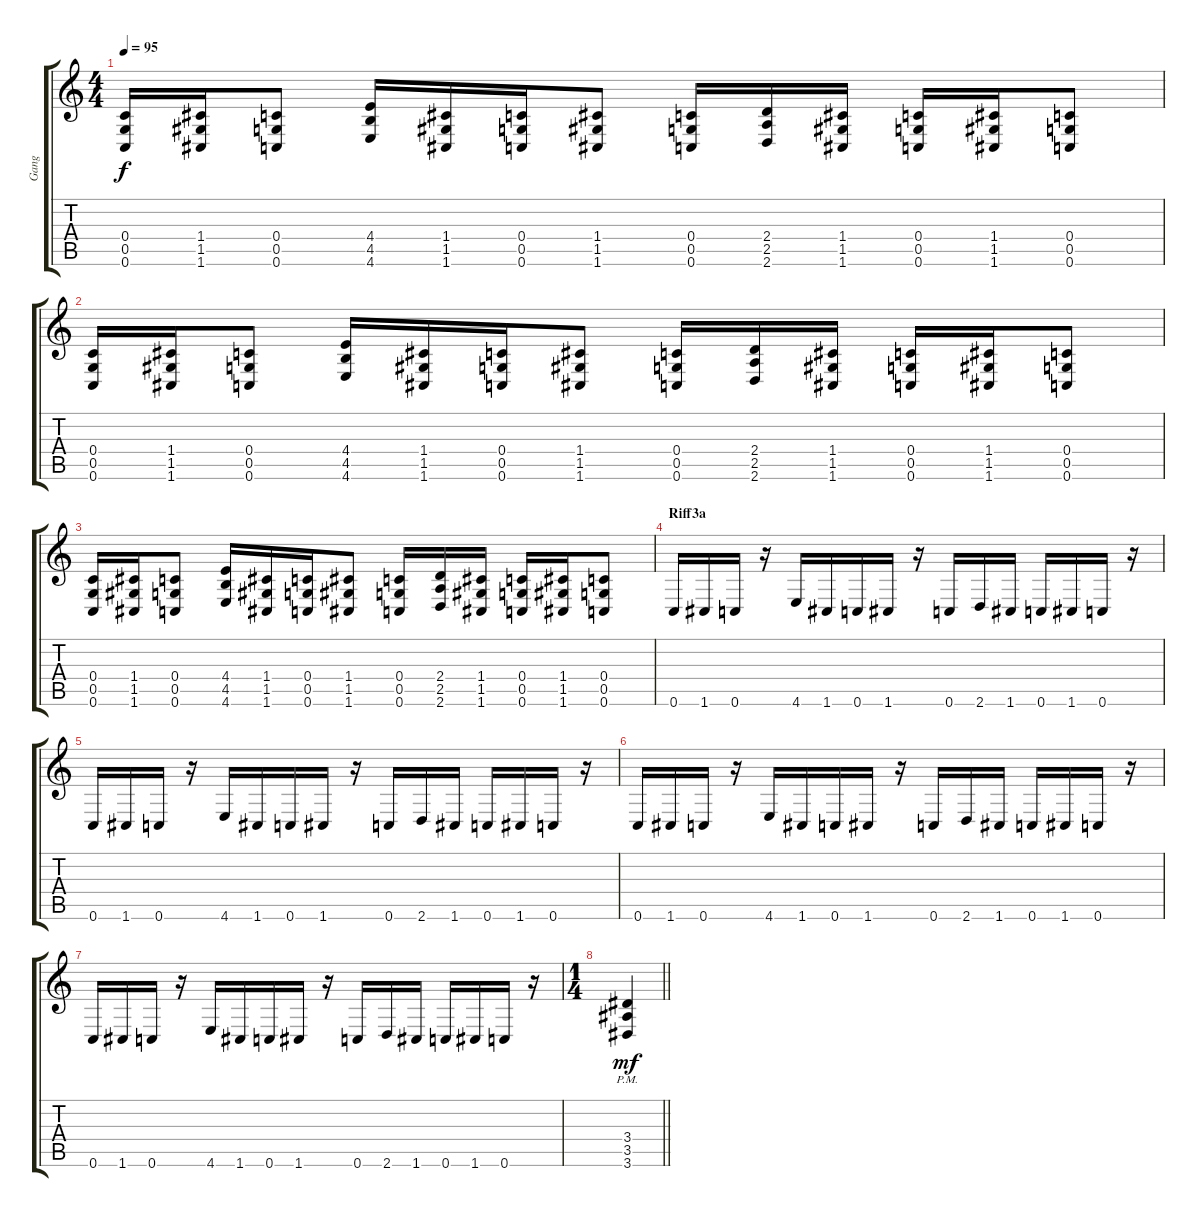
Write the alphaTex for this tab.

\track ("Gang" "Gang") {instrument distortionguitar}
\staff {score tabs}
\tuning (D4 A3 F3 C3 G2 C2) {hide}
\ts (4 4)
\tempo 95
\clef g2
\ks c
(0.4 0.5 0.6).16{dy f} (1.4 1.5 1.6).16 (0.4 0.5 0.6).8 (4.4 4.5 4.6).16 (1.4 1.5 1.6).16 (0.4 0.5 0.6).16 (1.4 1.5 1.6).8 (0.4 0.5 0.6).16 (2.4 2.5 2.6).16 (1.4 1.5 1.6).16 (0.4 0.5 0.6).16 (1.4 1.5 1.6).16 (0.4 0.5 0.6).8 |
(0.4 0.5 0.6).16 (1.4 1.5 1.6).16 (0.4 0.5 0.6).8 (4.4 4.5 4.6).16 (1.4 1.5 1.6).16 (0.4 0.5 0.6).16 (1.4 1.5 1.6).8 (0.4 0.5 0.6).16 (2.4 2.5 2.6).16 (1.4 1.5 1.6).16 (0.4 0.5 0.6).16 (1.4 1.5 1.6).16 (0.4 0.5 0.6).8 |
(0.4 0.5 0.6).16 (1.4 1.5 1.6).16 (0.4 0.5 0.6).8 (4.4 4.5 4.6).16 (1.4 1.5 1.6).16 (0.4 0.5 0.6).16 (1.4 1.5 1.6).8 (0.4 0.5 0.6).16 (2.4 2.5 2.6).16 (1.4 1.5 1.6).16 (0.4 0.5 0.6).16 (1.4 1.5 1.6).16 (0.4 0.5 0.6).8 |
\section ("" "Riff3a")
0.6.16 1.6.16 0.6.16 r.16 4.6.16 1.6.16 0.6.16 1.6.16 r.16 0.6.16 2.6.16 1.6.16 0.6.16 1.6.16 0.6.16 r.16 |
0.6.16 1.6.16 0.6.16 r.16 4.6.16 1.6.16 0.6.16 1.6.16 r.16 0.6.16 2.6.16 1.6.16 0.6.16 1.6.16 0.6.16 r.16 |
0.6.16 1.6.16 0.6.16 r.16 4.6.16 1.6.16 0.6.16 1.6.16 r.16 0.6.16 2.6.16 1.6.16 0.6.16 1.6.16 0.6.16 r.16 |
0.6.16 1.6.16 0.6.16 r.16 4.6.16 1.6.16 0.6.16 1.6.16 r.16 0.6.16 2.6.16 1.6.16 0.6.16 1.6.16 0.6.16 r.16 |
\ts (1 4)
\barLineRight lightlight
(3.4{pm} 3.5 3.6).4{dy mf}
